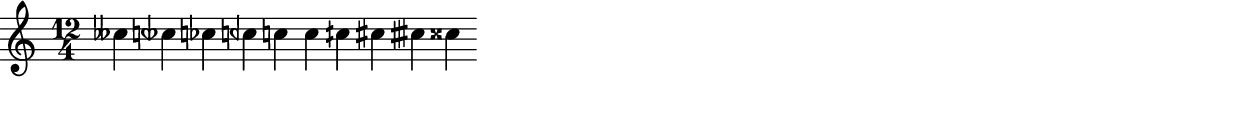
%% Generated by lilypond-book.py
%% Options: [exampleindent=10.16\mm,indent=0\mm,line-width=160\mm]
\include "lilypond-book-preamble.ly"


% ****************************************************************
% Start cut-&-pastable-section
% ****************************************************************



\paper {
  indent = 0\mm
  line-width = 160\mm
  % offset the left padding, also add 1mm as lilypond creates cropped
  % images with a little space on the right
  line-width = #(- line-width (* mm  3.000000) (* mm 1))
}

\layout {
  
}





% ****************************************************************
% ly snippet:
% ****************************************************************
\sourcefilename "/home/gub/NewGub/gub/target/linux-x86/src/lilypond-git.sv.gnu.org--lilypond.git-release-unstable/input/regression/accidental-quarter.ly"
\sourcefileline 0
\header {

  texidoc = "Quarter tone notation is supported, including
    threequarters flat."
}
\version "2.19.21"
\layout { ragged-right = ##t }

\relative {
  \time 12/4 
  ceses''4
  ceseh
  ces
  ceh
  c
  c
  cih
  cis 
  cisih
  cisis
}



% ****************************************************************
% end ly snippet
% ****************************************************************
